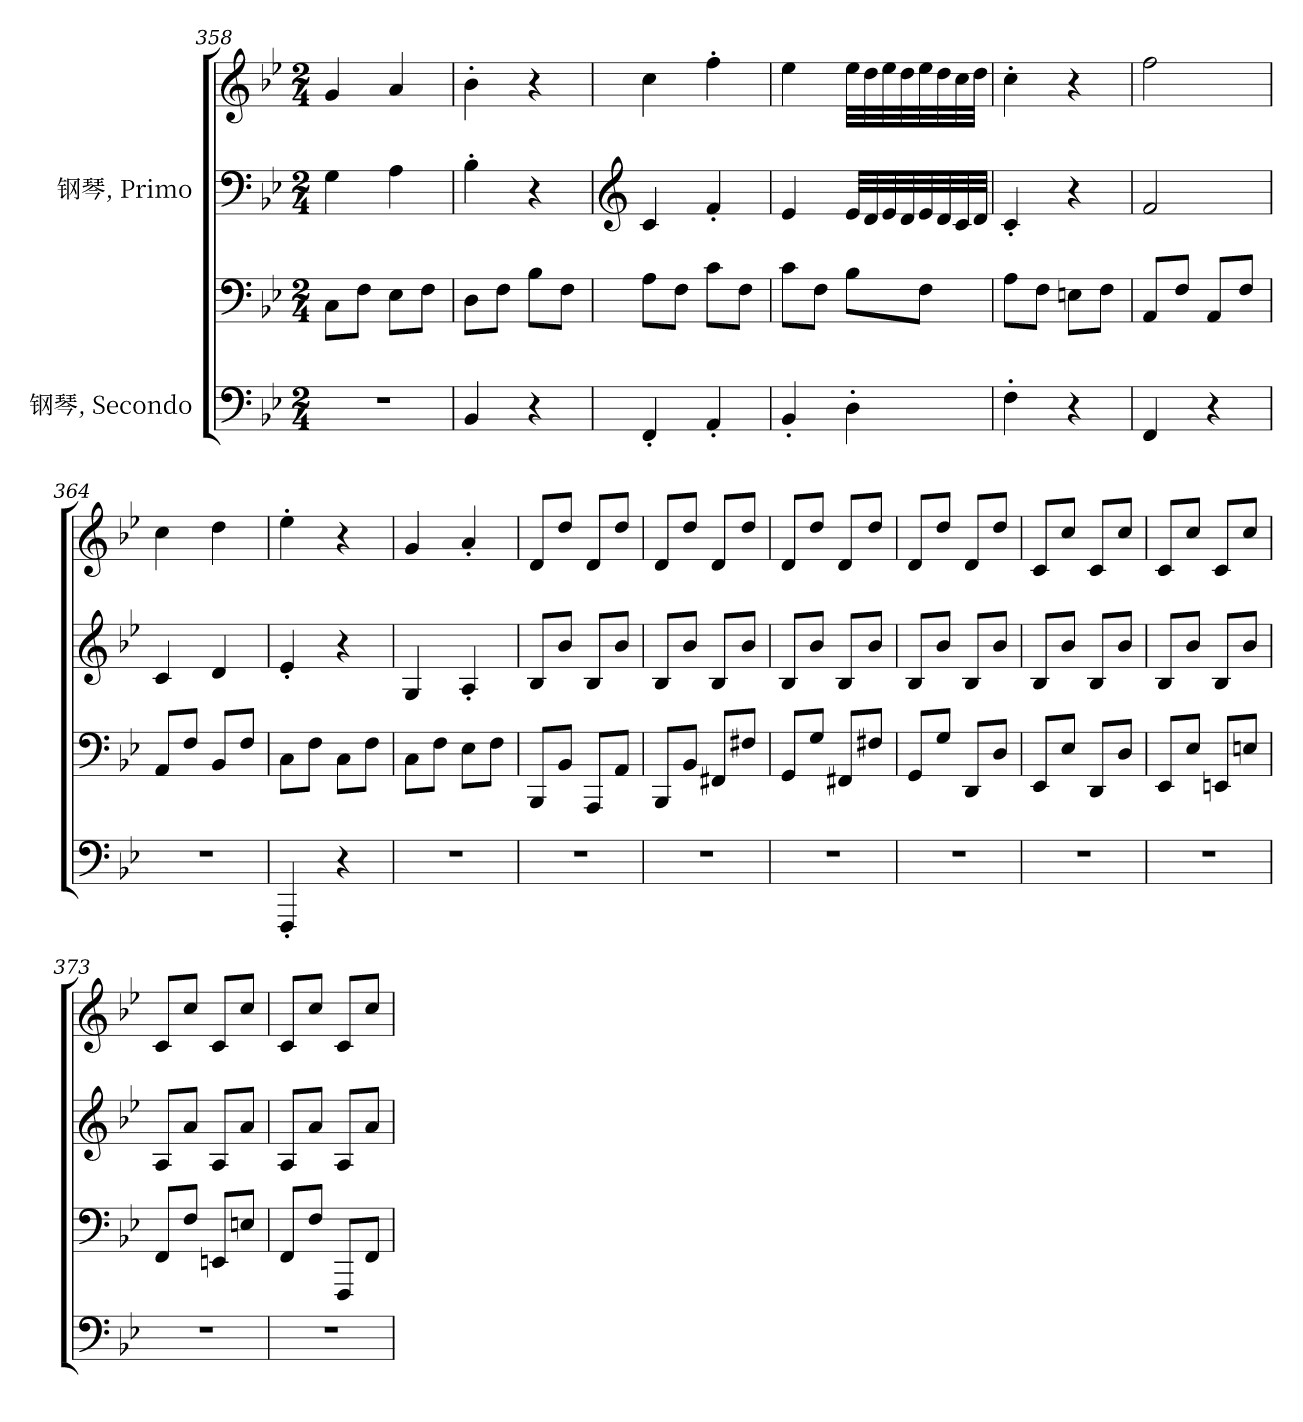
**kern	**kern	**kern	**kern
*part2	*part2	*part1	*part1
*staff4	*staff3	*staff2	*staff1
*I"钢琴, Secondo	*	*I"钢琴, Primo	*
*clefF4	*clefF4	*clefF4	*clefG2
*k[b-e-]	*k[b-e-]	*k[b-e-]	*k[b-e-]
*M2/4	*M2/4	*M2/4	*M2/4
=358	=358	=358	=358
2r	8C\L	4G\	4g/
.	8F\J	.	.
.	8E-\L	4A\	4a/
.	8F\J	.	.
=359	=359	=359	=359
4BB-/	8D\L	4B-'\	4b-'\
.	8F\J	.	.
4r	8B-\L	4r	4r
.	8F\J	.	.
=360	=360	=360	=360
*	*	*clefG2	*
4FF'/	8A\L	4c/	4cc\
.	8F\J	.	.
4AA'/	8c\L	4f'/	4ff'\
.	8F\J	.	.
=361	=361	=361	=361
4BB-'/	8c\L	4e-/	4ee-\
.	8F\J	.	.
4D'\	8B-\L	32e-/LLL	32ee-\LLL
.	.	32d/	32dd\
.	.	32e-/	32ee-\
.	.	32d/	32dd\
.	8F\J	32e-/	32ee-\
.	.	32d/	32dd\
.	.	32c/	32cc\
.	.	32d/JJJ	32dd\JJJ
!!LO:LB:g=z
=362	=362	=362	=362
4F'\	8A\L	4c'/	4cc'\
.	8F\J	.	.
4r	8En\L	4r	4r
.	8F\J	.	.
=363	=363	=363	=363
4FF/	8AA/L	2f/	2ff\
.	8F/J	.	.
4r	8AA/L	.	.
.	8F/J	.	.
=364	=364	=364	=364
2r	8AA/L	4c/	4cc\
.	8F/J	.	.
.	8BB-/L	4d/	4dd\
.	8F/J	.	.
=365	=365	=365	=365
4FFF'/	8C\L	4e-'/	4ee-'\
.	8F\J	.	.
4r	8C\L	4r	4r
.	8F\J	.	.
=366	=366	=366	=366
2r	8C\L	4G/	4g/
.	8F\J	.	.
.	8E-\L	4A'/	4a'/
.	8F\J	.	.
=367	=367	=367	=367
2r	8BBB-/L	8B-/L	8d/L
.	8BB-/J	8b-/J	8dd/J
.	8AAA/L	8B-/L	8d/L
.	8AA/J	8b-/J	8dd/J
=368	=368	=368	=368
2r	8BBB-/L	8B-/L	8d/L
.	8BB-/J	8b-/J	8dd/J
.	8FF#X/L	8B-/L	8d/L
.	8F#X/J	8b-/J	8dd/J
!!LO:PB:g=z
=369	=369	=369	=369
2r	8GG/L	8B-/L	8d/L
.	8G/J	8b-/J	8dd/J
.	8FF#X/L	8B-/L	8d/L
.	8F#X/J	8b-/J	8dd/J
=370	=370	=370	=370
2r	8GG/L	8B-/L	8d/L
.	8G/J	8b-/J	8dd/J
.	8DD/L	8B-/L	8d/L
.	8D/J	8b-/J	8dd/J
=371	=371	=371	=371
2r	8EE-/L	8B-/L	8c/L
.	8E-/J	8b-/J	8cc/J
.	8DD/L	8B-/L	8c/L
.	8D/J	8b-/J	8cc/J
=372	=372	=372	=372
2r	8EE-/L	8B-/L	8c/L
.	8E-/J	8b-/J	8cc/J
.	8EEn/L	8B-/L	8c/L
.	8En/J	8b-/J	8cc/J
=373	=373	=373	=373
2r	8FF/L	8A/L	8c/L
.	8F/J	8a/J	8cc/J
.	8EEn/L	8A/L	8c/L
.	8En/J	8a/J	8cc/J
=374	=374	=374	=374
2r	8FF/L	8A/L	8c/L
.	8F/J	8a/J	8cc/J
.	8FFF/L	8A/L	8c/L
.	8FF/J	8a/J	8cc/J
=	=	=	=
*-	*-	*-	*-
